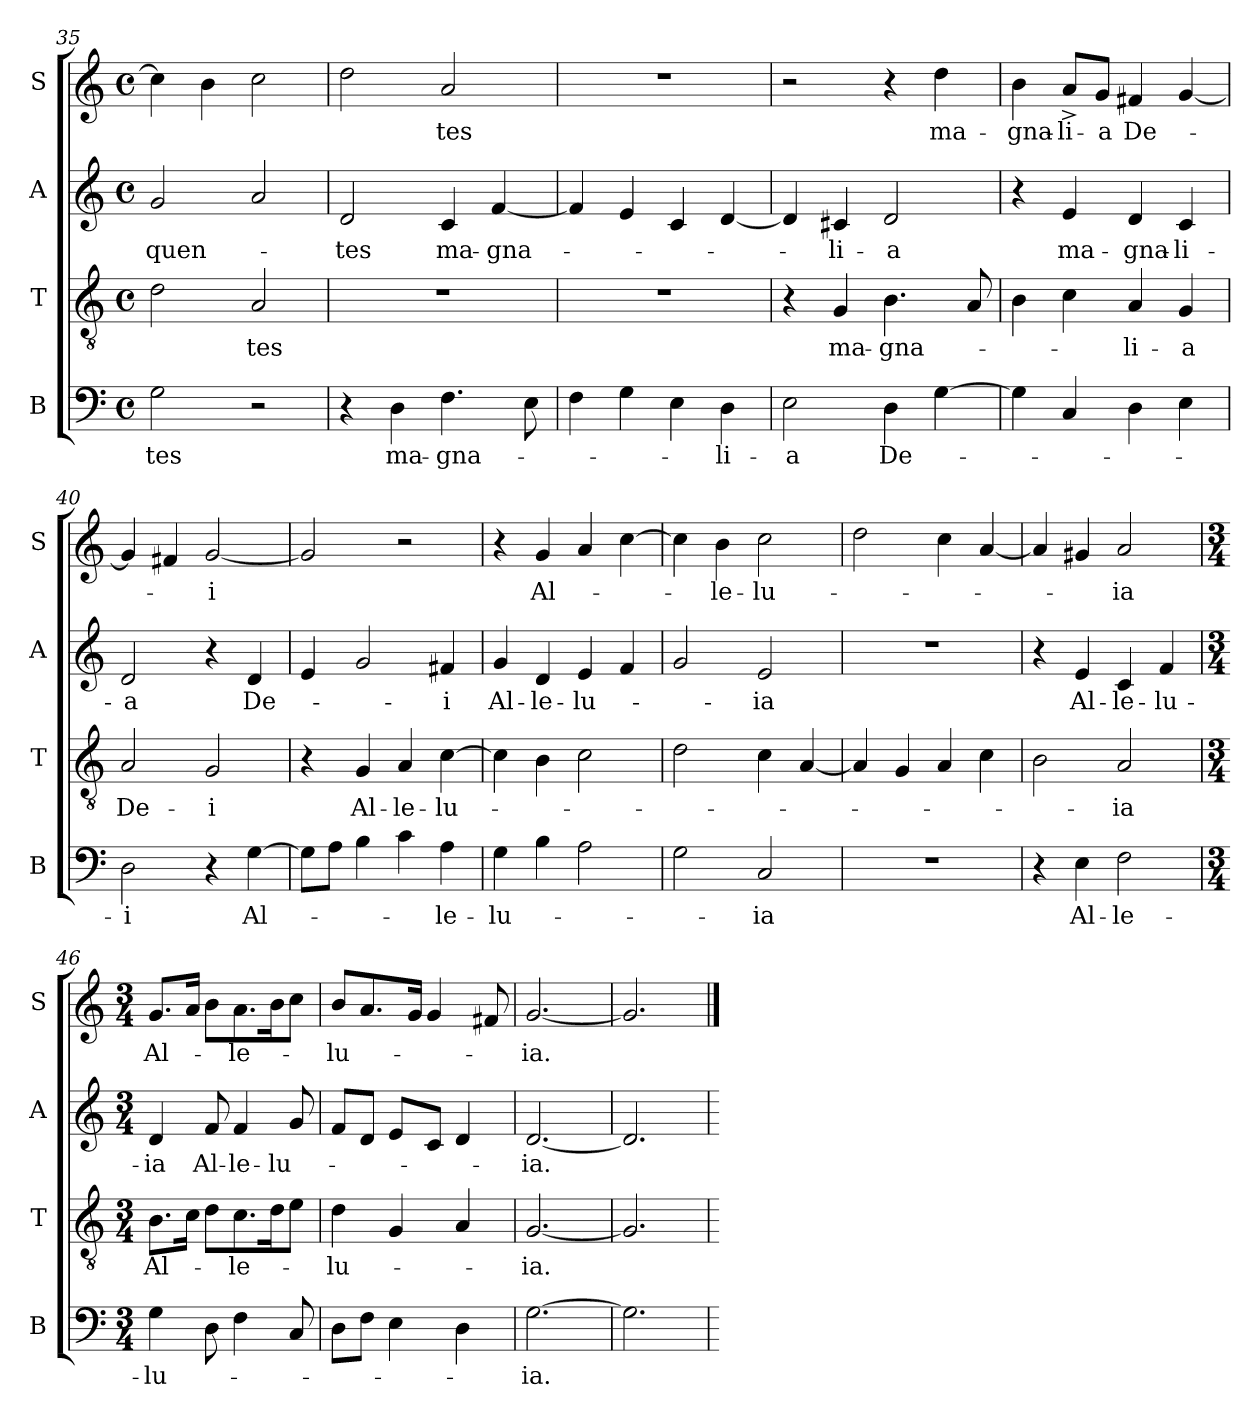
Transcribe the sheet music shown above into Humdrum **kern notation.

**kern	**text	**kern	**text	**kern	**text	**kern	**text
*part4	*part4	*part3	*part3	*part2	*part2	*part1	*part1
*staff4	*staff4	*staff3	*staff3	*staff2	*staff2	*staff1	*staff1
*I"B	*	*I"T	*	*I"A	*	*I"S	*
*I'B	*	*I'T	*	*I'A	*	*I'S	*
*clefF4	*	*clefGv2	*	*clefG2	*	*clefG2	*
*M4/4	*	*M4/4	*	*M4/4	*	*M4/4	*
*met(c)	*	*met(c)	*	*met(c)	*	*met(c)	*
=35	=35	=35	=35	=35	=35	=35	=35
!	!LO:LY:b:cj	!	!	!	!LO:LY:b:cj	!	!
2G\	-tes	2d\	.	2g/	-quen-	4cc\]	.
.	.	.	.	.	.	4b\	.
!	!	!	!LO:LY:b:cj	!	!	!	!
2r	.	2A/	-tes	2a/	.	2cc\	.
!!LO:PB:g=z
=36	=36	=36	=36	=36	=36	=36	=36
!	!	!	!	!	!LO:LY:b:cj	!	!
4r	.	1r	.	2d/	-tes	2dd\	.
!	!LO:LY:b:cj	!	!	!	!	!	!
4D\	ma-	.	.	.	.	.	.
!	!LO:LY:b:cj	!	!	!	!LO:LY:b:cj	!	!LO:LY:b:cj
4.F\	-gna-	.	.	4c/	ma-	2a/	-tes
!	!	!	!	!	!LO:LY:b:cj	!	!
.	.	.	.	[<4f/	-gna-	.	.
8E\	.	.	.	.	.	.	.
=37	=37	=37	=37	=37	=37	=37	=37
4F\	.	1r	.	4f/]	.	1r	.
4G\	.	.	.	4e/	.	.	.
4E\	.	.	.	4c/	.	.	.
!	!LO:LY:b:cj	!	!	!	!	!	!
4D\	-li-	.	.	[<4d/	.	.	.
=38	=38	=38	=38	=38	=38	=38	=38
!	!LO:LY:b:cj	!	!	!	!	!	!
2E\	-a	4r	.	4d/]	.	2r	.
!	!	!	!LO:LY:b:cj	!	!LO:LY:b:cj	!	!
.	.	4G/	ma-	4c#X/	-li-	.	.
!	!LO:LY:b:cj	!	!LO:LY:b	!	!LO:LY:b:cj	!	!
4D\	De-	4.B\	-gna-	2d/	-a	4r	.
!	!	!	!	!	!	!	!LO:LY:b:cj
[>4G\	.	.	.	.	.	4dd\	ma-
.	.	8A/	.	.	.	.	.
=39	=39	=39	=39	=39	=39	=39	=39
!	!	!	!	!	!	!	!LO:LY:b:cj
4G\]	.	4B\	.	4r	.	4b\	-gna-
!	!	!	!	!	!LO:LY:b:cj	!	!LO:LY:b:cj
4C/	.	4c\	.	4e/	ma-	8a^>/L	-li-
!	!	!	!	!	!	!	!LO:LY:b:cj
.	.	.	.	.	.	8g/J	-a
!	!	!	!LO:LY:b:cj	!	!LO:LY:b:cj	!	!LO:LY:b:cj
4D\	.	4A/	-li-	4d/	-gna-	4f#X/	De-
!	!	!	!LO:LY:b:cj	!	!LO:LY:b:cj	!	!
4E\	.	4G/	-a	4c/	-li-	[<4g/	.
=40	=40	=40	=40	=40	=40	=40	=40
!	!LO:LY:b:cj	!	!LO:LY:b:cj	!	!LO:LY:b:cj	!	!
2D\	-i	2A/	De-	2d/	-a	4g/]	.
.	.	.	.	.	.	4f#X/	.
!	!	!	!LO:LY:b:cj	!	!	!	!LO:LY:b:rj
4r	.	2G/	-i	4r	.	[>2g/	-i
!	!LO:LY:b:cj	!	!	!	!LO:LY:b:cj	!	!
[<4G\	Al-	.	.	4d/	De-	.	.
!!LO:LB:g=z
=41	=41	=41	=41	=41	=41	=41	=41
8G\L]	.	4r	.	4e/	.	2g/]	.
8A\J	.	.	.	.	.	.	.
!	!	!	!LO:LY:b:cj	!	!	!	!
4B\	.	4G/	Al-	2g/	.	.	.
!	!	!	!LO:LY:b:cj	!	!	!	!
4c\	.	4A/	-le-	.	.	2r	.
!	!LO:LY:b:cj	!	!LO:LY:b:cj	!	!LO:LY:b:cj	!	!
4A\	-le-	[>4c\	-lu-	4f#X/	-i	.	.
=42	=42	=42	=42	=42	=42	=42	=42
!	!LO:LY:b:cj	!	!	!	!LO:LY:b:cj	!	!
4G\	-lu-	4c\]	.	4g/	Al-	4r	.
!	!	!	!	!	!LO:LY:b:cj	!	!LO:LY:b:cj
4B\	.	4B\	.	4d/	-le-	4g/	Al-
!	!	!	!	!	!LO:LY:b:cj	!	!
2A\	.	2c\	.	4e/	-lu-	4a/	.
.	.	.	.	4f/	.	[>4cc\	.
=43	=43	=43	=43	=43	=43	=43	=43
2G\	.	2d\	.	2g/	.	4cc\]	.
!	!	!	!	!	!	!	!LO:LY:b:cj
.	.	.	.	.	.	4b\	-le-
!	!LO:LY:b:cj	!	!	!	!LO:LY:b:cj	!	!LO:LY:b:cj
2C/	-ia	4c\	.	2e/	-ia	2cc\	-lu-
.	.	[<4A/	.	.	.	.	.
=44	=44	=44	=44	=44	=44	=44	=44
1r	.	4A/]	.	1r	.	2dd\	.
.	.	4G/	.	.	.	.	.
.	.	4A/	.	.	.	4cc\	.
.	.	4c\	.	.	.	[<4a/	.
=45	=45	=45	=45	=45	=45	=45	=45
4r	.	2B\	.	4r	.	4a/]	.
!	!LO:LY:b:cj	!	!	!	!LO:LY:b:cj	!	!
4E\	Al-	.	.	4e/	Al-	4g#X/	.
!	!LO:LY:b:cj	!	!LO:LY:b:cj	!	!LO:LY:b:cj	!	!LO:LY:b:cj
2F\	-le-	2A/	-ia	4c/	-le-	2a/	-ia
!	!	!	!	!	!LO:LY:b:cj	!	!
.	.	.	.	4f/	-lu-	.	.
!!LO:LB:g=z
=46	=46	=46	=46	=46	=46	=46	=46
*M3/4	*	*M3/4	*	*M3/4	*	*M3/4	*
!	!LO:LY:b:cj	!	!LO:LY:b:cj	!	!LO:LY:b:cj	!	!LO:LY:b:cj
4G\	-lu-	8.B\L	Al-	4d/	-ia	8.g/L	Al-
.	.	16c\J	.	.	.	16a/J	.
!	!	!	!	!	!LO:LY:b:cj	!	!
8D\	.	8d\L	.	8f/	Al-	8b\L	.
!	!	!	!LO:LY:b:cj	!	!LO:LY:b:cj	!	!LO:LY:b:cj
4F\	.	8.c\	-le-	4f/	-le-	8.a\	-le-
.	.	16d\	.	.	.	16b\	.
!	!	!	!	!	!LO:LY:b:cj	!	!
8C/	.	8e\J	.	8g/	-lu-	8cc\J	.
=47	=47	=47	=47	=47	=47	=47	=47
!	!	!	!LO:LY:b:cj	!	!	!	!LO:LY:b:cj
8D\L	.	4d\	-lu-	8f/L	.	8b/L	-lu-
8F\J	.	.	.	8d/J	.	8.a/	.
4E\	.	4G/	.	8e/L	.	.	.
.	.	.	.	.	.	16g/J	.
.	.	.	.	8c/J	.	4g/	.
4D\	.	4A/	.	4d/	.	.	.
.	.	.	.	.	.	8f#X/	.
=48	=48	=48	=48	=48	=48	=48	=48
!	!LO:LY:b:cj	!	!LO:LY:b:cj	!	!LO:LY:b:cj	!	!LO:LY:b:cj
[>2.G\	-ia.	[<2.G/	-ia.	[<2.d/	-ia.	[<2.g/	-ia.
=49	=49	=49	=49	=49	=49	=49	=49
2.G\]	.	2.G/]	.	2.d/]	.	2.g/]	.
=	==	=	==	=	==	==	==
*-	*-	*-	*-	*-	*-	*-	*-
